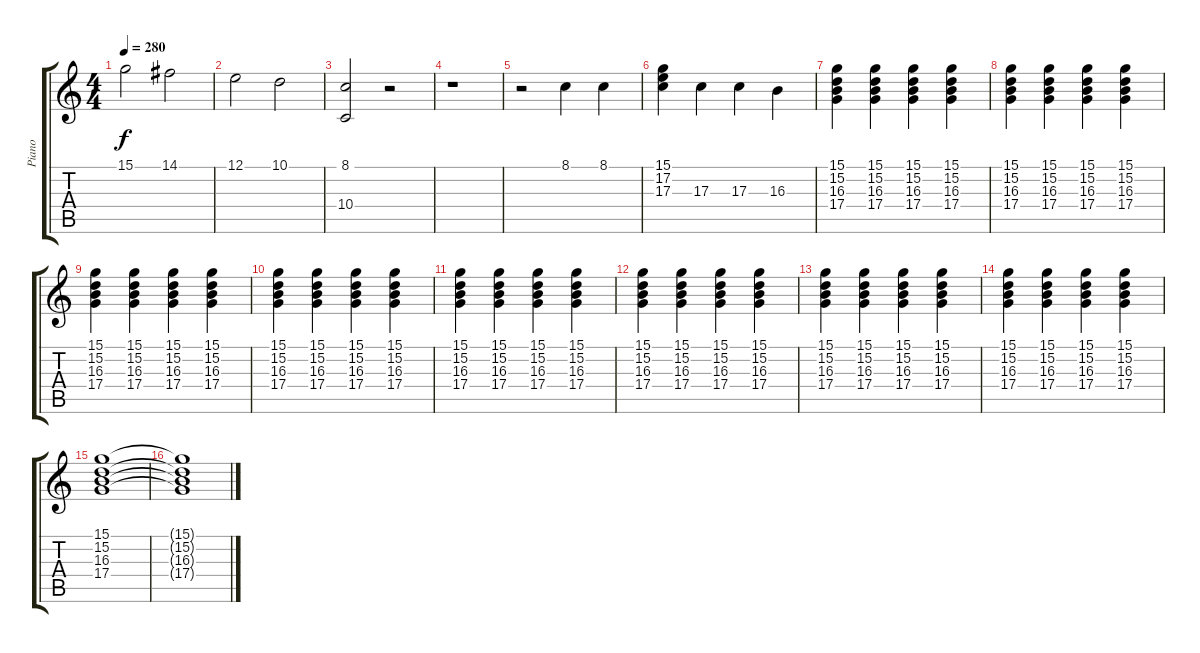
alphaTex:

\track ("Piano" "Piano") {instrument acousticgrandpiano}
\staff {score tabs}
\tuning (E4 B3 G3 D3 A2 E2) {hide}
\ts (4 4)
\tempo 280
\clef g2
\ks c
15.1.2{dy f} 14.1.2 |
12.1.2 10.1.2 |
(8.1 10.4).2 r.2 |
r.1 |
r.2 8.1.4 8.1.4 |
(15.1 17.2 17.3).4 17.3.4 17.3.4 16.3.4 |
(15.1 15.2 16.3 17.4).4 (15.1 15.2 16.3 17.4).4 (15.1 15.2 16.3 17.4).4 (15.1 15.2 16.3 17.4).4 |
(15.1 15.2 16.3 17.4).4 (15.1 15.2 16.3 17.4).4 (15.1 15.2 16.3 17.4).4 (15.1 15.2 16.3 17.4).4 |
(15.1 15.2 16.3 17.4).4 (15.1 15.2 16.3 17.4).4 (15.1 15.2 16.3 17.4).4 (15.1 15.2 16.3 17.4).4 |
(15.1 15.2 16.3 17.4).4 (15.1 15.2 16.3 17.4).4 (15.1 15.2 16.3 17.4).4 (15.1 15.2 16.3 17.4).4 |
(15.1 15.2 16.3 17.4).4 (15.1 15.2 16.3 17.4).4 (15.1 15.2 16.3 17.4).4 (15.1 15.2 16.3 17.4).4 |
(15.1 15.2 16.3 17.4).4 (15.1 15.2 16.3 17.4).4 (15.1 15.2 16.3 17.4).4 (15.1 15.2 16.3 17.4).4 |
(15.1 15.2 16.3 17.4).4 (15.1 15.2 16.3 17.4).4 (15.1 15.2 16.3 17.4).4 (15.1 15.2 16.3 17.4).4 |
(15.1 15.2 16.3 17.4).4 (15.1 15.2 16.3 17.4).4 (15.1 15.2 16.3 17.4).4 (15.1 15.2 16.3 17.4).4 |
(15.1 15.2 16.3 17.4).1 |
(15.1{t} 15.2{t} 16.3{t} 17.4{t}).1
